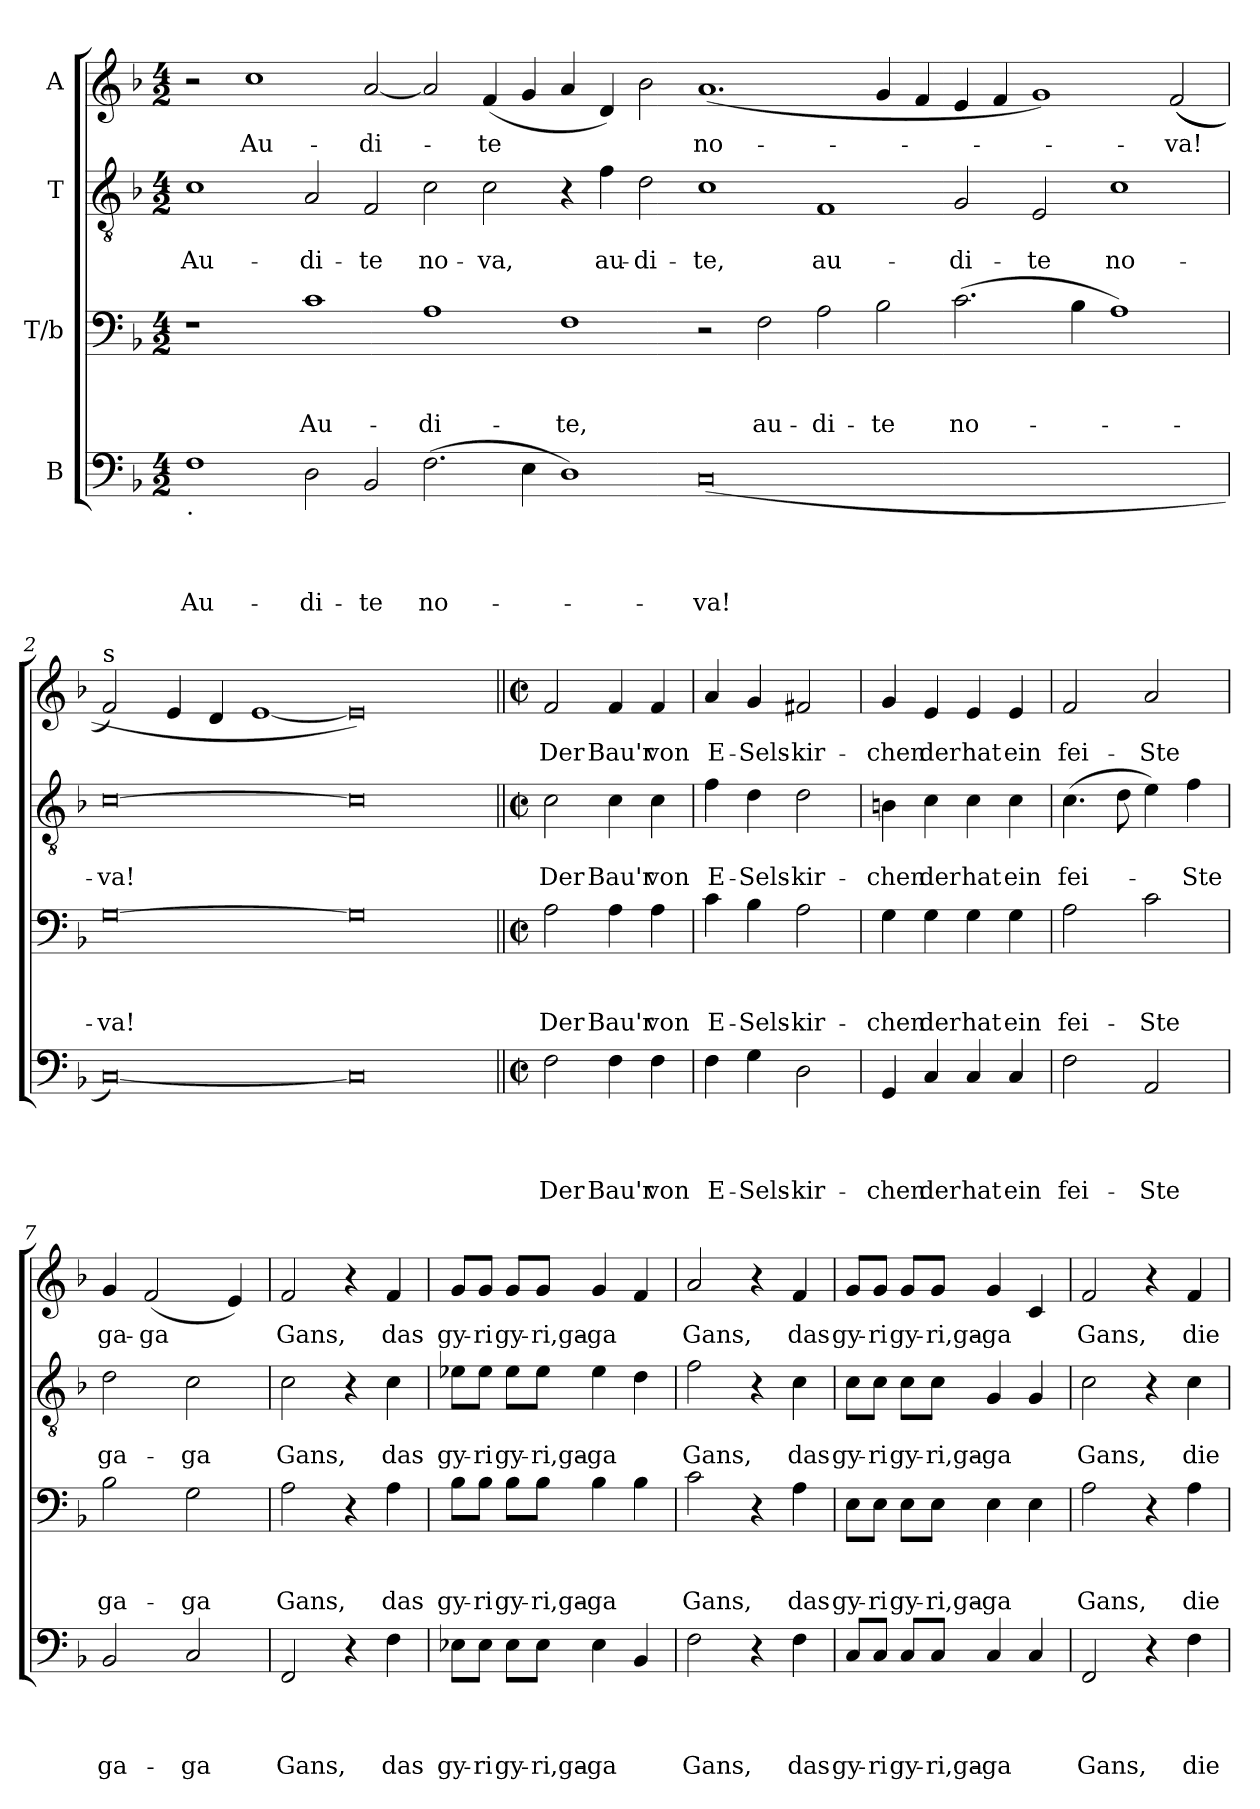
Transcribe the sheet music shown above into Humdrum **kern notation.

**kern	**text	**text	**text	**text	**kern	**text	**text	**text	**kern	**text	**text	**kern	**text
*part4	*part4	*part4	*part4	*part4	*part3	*part3	*part3	*part3	*part2	*part2	*part2	*part1	*part1
*staff4	*staff4	*staff4	*staff4	*staff4	*staff3	*staff3	*staff3	*staff3	*staff2	*staff2	*staff2	*staff1	*staff1
*I"B	*	*	*	*	*I"T/b	*	*	*	*I"T	*	*	*I"A	*
*clefF4	*	*	*	*	*clefF4	*	*	*	*clefGv2	*	*	*clefG2	*
*k[b-]	*	*	*	*	*k[b-]	*	*	*	*k[b-]	*	*	*k[b-]	*
*F:	*	*	*	*	*F:	*	*	*	*F:	*	*	*F:	*
*M4/2	*	*	*	*	*M4/2	*	*	*	*M4/2	*	*	*M4/2	*
=1	=1	=1	=1	=1	=1	=1	=1	=1	=1	=1	=1	=1	=1
!LO:TX:b:t=.	!	!	!	!	!	!	!	!	!	!	!	!	!
!	!	!	!	!LO:LY:b	!	!	!	!	!	!	!LO:LY:b	!	!
1F	.	.	.	Au-	1r	.	.	.	1c	.	Au-	2r	.
!	!	!	!	!	!	!	!	!	!	!	!	!	!LO:LY:b
.	.	.	.	.	.	.	.	.	.	.	.	1cc	Au-
!	!	!	!	!LO:LY:b	!	!	!	!LO:LY:b	!	!	!LO:LY:b	!	!
2D\	.	.	.	-di-	1c	.	.	Au-	2A/	.	-di-	.	.
!	!	!	!	!LO:LY:b	!	!	!	!	!	!	!LO:LY:b	!	!LO:LY:b
2BB-/	.	.	.	-te	.	.	.	.	2F/	.	-te	[<2a/	-di-
!	!	!	!	!LO:LY:b	!	!	!	!LO:LY:b	!	!	!LO:LY:b	!	!
(>2.F\	.	.	.	no-	1A	.	.	-di-	2c\	.	no-	2a/]	.
!	!	!	!	!	!	!	!	!	!	!	!LO:LY:b	!	!LO:LY:b
.	.	.	.	.	.	.	.	.	2c\	.	-va,	(4f/	-te
4E\	.	.	.	.	.	.	.	.	.	.	.	4g/	.
!	!	!	!	!	!	!	!	!LO:LY:b	!	!	!	!	!
1D)	.	.	.	.	1F	.	.	-te,	4r	.	.	4a/	.
!	!	!	!	!	!	!	!	!	!	!	!LO:LY:b	!	!
.	.	.	.	.	.	.	.	.	4f\	.	au-	4d/)	.
!	!	!	!	!	!	!	!	!	!	!	!LO:LY:b:rj	!	!
.	.	.	.	.	.	.	.	.	2d\	.	-di-	2b-\	.
!	!	!	!	!LO:LY:b	!	!	!	!	!	!	!LO:LY:b	!	!LO:LY:b
(<0C	.	.	.	-va!	2r	.	.	.	1c	.	-te,	(<1.a	no-
!	!	!	!	!	!	!	!	!LO:LY:b	!	!	!	!	!
.	.	.	.	.	2F\	.	.	au-	.	.	.	.	.
!	!	!	!	!	!	!	!	!LO:LY:b	!	!	!LO:LY:b	!	!
.	.	.	.	.	2A\	.	.	-di-	1F	.	au-	.	.
!	!	!	!	!	!	!	!	!LO:LY:b	!	!	!	!	!
.	.	.	.	.	2B-\	.	.	-te	.	.	.	4g/	.
.	.	.	.	.	.	.	.	.	.	.	.	4f/	.
!	!	!	!	!	!	!	!	!LO:LY:b	!	!	!LO:LY:b	!	!
0ryy	.	.	.	.	(>2.c\	.	.	no-	2G/	.	-di-	4e/	.
.	.	.	.	.	.	.	.	.	.	.	.	4f/	.
!	!	!	!	!	!	!	!	!	!	!	!LO:LY:b	!	!
.	.	.	.	.	.	.	.	.	2E/	.	-te	1g)	.
.	.	.	.	.	4B-\	.	.	.	.	.	.	.	.
!	!	!	!	!	!	!	!	!	!	!	!LO:LY:b	!	!
.	.	.	.	.	1A)	.	.	.	1c	.	no-	.	.
!	!	!	!	!	!	!	!	!	!	!	!	!	!LO:LY:b
.	.	.	.	.	.	.	.	.	.	.	.	(<(<2f/	-va!
!!LO:LB:g=z
=2	=2	=2	=2	=2	=2	=2	=2	=2	=2	=2	=2	=2	=2
!	!	!	!	!	!	!	!	!	!	!	!	!LO:TX:a:t=s	!
!	!	!	!	!	!	!	!	!LO:LY:b	!	!	!LO:LY:b	!	!
[<0C)	.	.	.	.	[>0G	.	.	-va!	[>0c	.	-va!	2f/)	.
.	.	.	.	.	.	.	.	.	.	.	.	4e/	.
.	.	.	.	.	.	.	.	.	.	.	.	4d/	.
.	.	.	.	.	.	.	.	.	.	.	.	[<1e	.
0C]	.	.	.	.	0G]	.	.	.	0c]	.	.	0e])	.
=3||	=3||	=3||	=3||	=3||	=3||	=3||	=3||	=3||	=3||	=3||	=3||	=3||	=3||
*M2/2	*	*	*	*	*M2/2	*	*	*	*M2/2	*	*	*M2/2	*
*met(c|)	*	*	*	*	*met(c|)	*	*	*	*met(c|)	*	*	*met(c|)	*
!	!	!	!	!LO:LY:b	!	!	!	!LO:LY:b	!	!	!LO:LY:b	!	!LO:LY:b
2F\	.	.	.	Der	2A\	.	.	Der	2c\	.	Der	2f/	Der
!	!	!	!	!LO:LY:b	!	!	!	!LO:LY:b	!	!	!LO:LY:b	!	!LO:LY:b
4F\	.	.	.	Bau'r	4A\	.	.	Bau'r	4c\	.	Bau'r	4f/	Bau'r
!	!	!	!	!LO:LY:b	!	!	!	!LO:LY:b	!	!	!LO:LY:b	!	!LO:LY:b
4F\	.	.	.	von	4A\	.	.	von	4c\	.	von	4f/	von
=4	=4	=4	=4	=4	=4	=4	=4	=4	=4	=4	=4	=4	=4
!	!	!	!	!LO:LY:b	!	!	!	!LO:LY:b	!	!	!LO:LY:b	!	!LO:LY:b
4F\	.	.	.	E-	4c\	.	.	E-	4f\	.	E-	4a/	E-
!	!	!	!	!LO:LY:b	!	!	!	!LO:LY:b	!	!	!LO:LY:b	!	!LO:LY:b
4G\	.	.	.	-Sels-	4B-\	.	.	-Sels-	4d\	.	-Sels-	4g/	-Sels-
!	!	!	!	!LO:LY:b	!	!	!	!LO:LY:b	!	!	!LO:LY:b	!	!LO:LY:b
2D\	.	.	.	-kir-	2A\	.	.	-kir-	2d\	.	-kir-	2f#X/	-kir-
=5	=5	=5	=5	=5	=5	=5	=5	=5	=5	=5	=5	=5	=5
!	!	!	!	!LO:LY:b	!	!	!	!LO:LY:b	!	!	!LO:LY:b	!	!LO:LY:b
4GG/	.	.	.	-chen	4G\	.	.	-chen	4Bn\	.	-chen	4g/	-chen
!	!	!	!	!LO:LY:b	!	!	!	!LO:LY:b	!	!	!LO:LY:b	!	!LO:LY:b
4C/	.	.	.	der	4G\	.	.	der	4c\	.	der	4e/	der
!	!	!	!	!LO:LY:b	!	!	!	!LO:LY:b	!	!	!LO:LY:b	!	!LO:LY:b
4C/	.	.	.	hat	4G\	.	.	hat	4c\	.	hat	4e/	hat
!	!	!	!	!LO:LY:b	!	!	!	!LO:LY:b	!	!	!LO:LY:b	!	!LO:LY:b
4C/	.	.	.	ein	4G\	.	.	ein	4c\	.	ein	4e/	ein
!!LO:PB:g=z
=6	=6	=6	=6	=6	=6	=6	=6	=6	=6	=6	=6	=6	=6
!	!	!	!	!LO:LY:b	!	!	!	!LO:LY:b	!	!	!LO:LY:b	!	!LO:LY:b
2F\	.	.	.	fei-	2A\	.	.	fei-	(>4.c\	.	fei-	2f/	fei-
.	.	.	.	.	.	.	.	.	8d\	.	.	.	.
!	!	!	!	!LO:LY:b	!	!	!	!LO:LY:b	!	!	!	!	!LO:LY:b
2AA/	.	.	.	-Ste	2c\	.	.	-Ste	4e\)	.	.	2a/	-Ste
!	!	!	!	!	!	!	!	!	!	!	!LO:LY:b	!	!
.	.	.	.	.	.	.	.	.	4f\	.	-Ste	.	.
=7	=7	=7	=7	=7	=7	=7	=7	=7	=7	=7	=7	=7	=7
!	!	!	!	!LO:LY:b	!	!	!	!LO:LY:b	!	!	!LO:LY:b	!	!LO:LY:b
2BB-/	.	.	.	ga-	2B-\	.	.	ga-	2d\	.	ga-	4g/	ga-
!	!	!	!	!	!	!	!	!	!	!	!	!	!LO:LY:b
.	.	.	.	.	.	.	.	.	.	.	.	(<2f/	-ga
!	!	!	!	!LO:LY:b	!	!	!	!LO:LY:b	!	!	!LO:LY:b	!	!
2C/	.	.	.	-ga	2G\	.	.	-ga	2c\	.	-ga	.	.
.	.	.	.	.	.	.	.	.	.	.	.	4e/)	.
=8	=8	=8	=8	=8	=8	=8	=8	=8	=8	=8	=8	=8	=8
!	!	!	!	!LO:LY:b	!	!	!	!LO:LY:b	!	!	!LO:LY:b	!	!LO:LY:b
2FF/	.	.	.	Gans,	2A\	.	.	Gans,	2c\	.	Gans,	2f/	Gans,
4r	.	.	.	.	4r	.	.	.	4r	.	.	4r	.
!	!	!	!	!LO:LY:b	!	!	!	!LO:LY:b	!	!	!LO:LY:b	!	!LO:LY:b
4F\	.	.	.	das	4A\	.	.	das	4c\	.	das	4f/	das
=9	=9	=9	=9	=9	=9	=9	=9	=9	=9	=9	=9	=9	=9
!	!	!	!	!LO:LY:b	!	!	!	!LO:LY:b	!	!	!LO:LY:b	!	!LO:LY:b
8E-X\L	.	.	.	gy-	8B-\L	.	.	gy-	8e-X\L	.	gy-	8g/L	gy-
!	!	!	!	!LO:LY:b:rj	!	!	!	!LO:LY:b:rj	!	!	!LO:LY:b:rj	!	!LO:LY:b:rj
8E-\J	.	.	.	-ri	8B-\J	.	.	-ri	8e-\J	.	-ri	8g/J	-ri
!	!	!	!	!LO:LY:b	!	!	!	!LO:LY:b	!	!	!LO:LY:b	!	!LO:LY:b
8E-\L	.	.	.	gy-	8B-\L	.	.	gy-	8e-\L	.	gy-	8g/L	gy-
!	!	!	!	!LO:LY:b	!	!	!	!LO:LY:b	!	!	!LO:LY:b	!	!LO:LY:b
8E-\J	.	.	.	-ri,ga-	8B-\J	.	.	-ri,ga-	8e-\J	.	-ri,ga-	8g/J	-ri,ga-
!	!	!	!	!LO:LY:b	!	!	!	!LO:LY:b	!	!	!LO:LY:b	!	!LO:LY:b
4E-\	.	.	.	-ga	4B-\	.	.	-ga	4e-\	.	-ga	4g/	-ga
4BB-/	.	.	.	.	4B-\	.	.	.	4d\	.	.	4f/	.
=10	=10	=10	=10	=10	=10	=10	=10	=10	=10	=10	=10	=10	=10
!	!	!	!	!LO:LY:b	!	!	!	!LO:LY:b	!	!	!LO:LY:b	!	!LO:LY:b
2F\	.	.	.	Gans,	2c\	.	.	Gans,	2f\	.	Gans,	2a/	Gans,
4r	.	.	.	.	4r	.	.	.	4r	.	.	4r	.
!	!	!	!	!LO:LY:b	!	!	!	!LO:LY:b	!	!	!LO:LY:b	!	!LO:LY:b
4F\	.	.	.	das	4A\	.	.	das	4c\	.	das	4f/	das
=11	=11	=11	=11	=11	=11	=11	=11	=11	=11	=11	=11	=11	=11
!	!	!	!	!LO:LY:b	!	!	!	!LO:LY:b	!	!	!LO:LY:b	!	!LO:LY:b
8C/L	.	.	.	gy-	8E\L	.	.	gy-	8c\L	.	gy-	8g/L	gy-
!	!	!	!	!LO:LY:b:rj	!	!	!	!LO:LY:b:rj	!	!	!LO:LY:b:rj	!	!LO:LY:b:rj
8C/J	.	.	.	-ri	8E\J	.	.	-ri	8c\J	.	-ri	8g/J	-ri
!	!	!	!	!LO:LY:b	!	!	!	!LO:LY:b	!	!	!LO:LY:b	!	!LO:LY:b
8C/L	.	.	.	gy-	8E\L	.	.	gy-	8c\L	.	gy-	8g/L	gy-
!	!	!	!	!LO:LY:b	!	!	!	!LO:LY:b	!	!	!LO:LY:b	!	!LO:LY:b
8C/J	.	.	.	-ri,ga-	8E\J	.	.	-ri,ga-	8c\J	.	-ri,ga-	8g/J	-ri,ga-
!	!	!	!	!LO:LY:b	!	!	!	!LO:LY:b	!	!	!LO:LY:b	!	!LO:LY:b
4C/	.	.	.	-ga	4E\	.	.	-ga	4G/	.	-ga	4g/	-ga
4C/	.	.	.	.	4E\	.	.	.	4G/	.	.	4c/	.
=12	=12	=12	=12	=12	=12	=12	=12	=12	=12	=12	=12	=12	=12
!	!	!	!	!LO:LY:b	!	!	!	!LO:LY:b	!	!	!LO:LY:b	!	!LO:LY:b
2FF/	.	.	.	Gans,	2A\	.	.	Gans,	2c\	.	Gans,	2f/	Gans,
4r	.	.	.	.	4r	.	.	.	4r	.	.	4r	.
!	!	!	!	!LO:LY:b	!	!	!	!LO:LY:b	!	!	!LO:LY:b	!	!LO:LY:b
4F\	.	.	.	die	4A\	.	.	die	4c\	.	die	4f/	die
=	=	=	=	=	=	=	=	=	=	=	=	=	=
*-	*-	*-	*-	*-	*-	*-	*-	*-	*-	*-	*-	*-	*-
